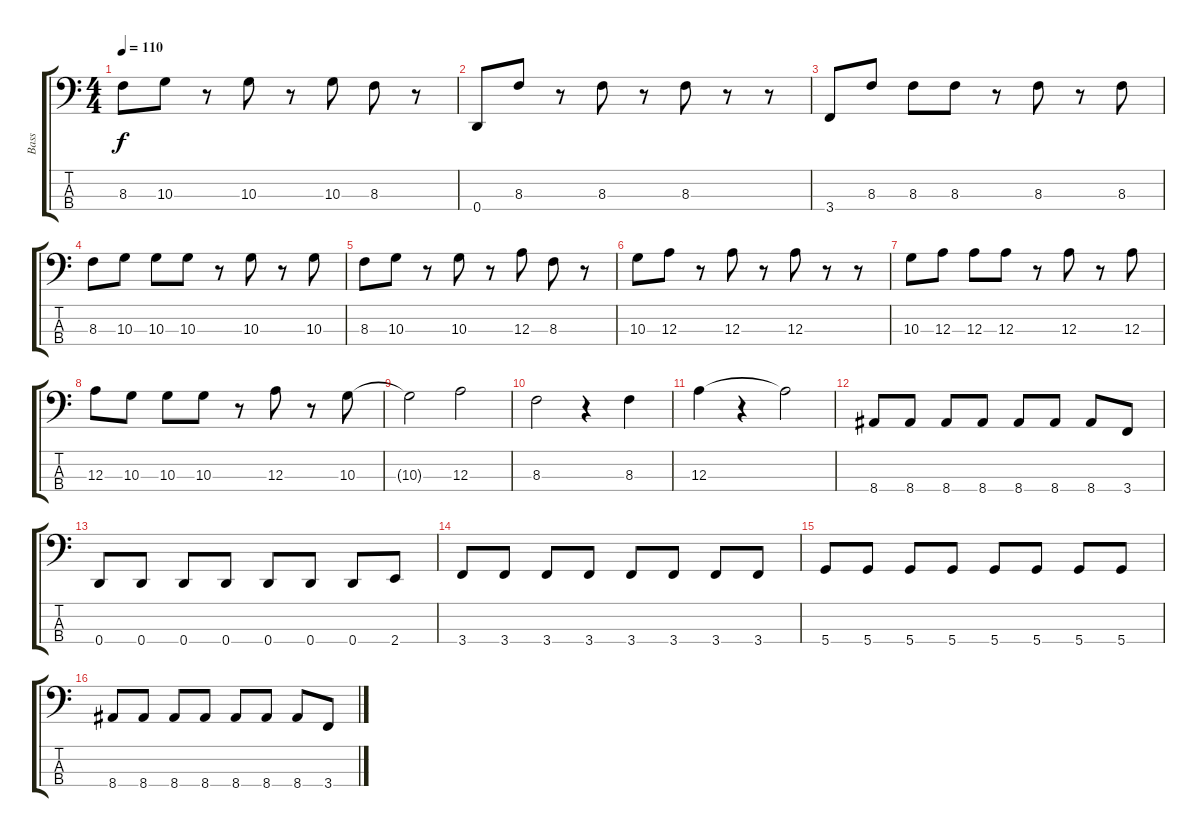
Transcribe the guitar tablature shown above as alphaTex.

\track ("Bass" "Bass") {instrument electricbassfinger}
\staff {score tabs}
\tuning (G2 D2 A1 D1) {hide}
\ts (4 4)
\tempo 110
\clef f4
\ks c
8.3.8{dy f} 10.3.8 r.8 10.3.8 r.8 10.3.8 8.3.8 r.8 |
0.4.8 8.3.8 r.8 8.3.8 r.8 8.3.8 r.8 r.8 |
3.4.8 8.3.8 8.3.8 8.3.8 r.8 8.3.8 r.8 8.3.8 |
8.3.8 10.3.8 10.3.8 10.3.8 r.8 10.3.8 r.8 10.3.8 |
8.3.8 10.3.8 r.8 10.3.8 r.8 12.3.8 8.3.8 r.8 |
10.3.8 12.3.8 r.8 12.3.8 r.8 12.3.8 r.8 r.8 |
10.3.8 12.3.8 12.3.8 12.3.8 r.8 12.3.8 r.8 12.3.8 |
12.3.8 10.3.8 10.3.8 10.3.8 r.8 12.3.8 r.8 10.3.8 |
10.3{t}.2 12.3.2 |
8.3.2 r.4 8.3.4 |
12.3.4 r.4 12.3{t}.2 |
8.4.8 8.4.8 8.4.8 8.4.8 8.4.8 8.4.8 8.4.8 3.4.8 |
0.4.8 0.4.8 0.4.8 0.4.8 0.4.8 0.4.8 0.4.8 2.4.8 |
3.4.8 3.4.8 3.4.8 3.4.8 3.4.8 3.4.8 3.4.8 3.4.8 |
5.4.8 5.4.8 5.4.8 5.4.8 5.4.8 5.4.8 5.4.8 5.4.8 |
8.4.8 8.4.8 8.4.8 8.4.8 8.4.8 8.4.8 8.4.8 3.4.8
